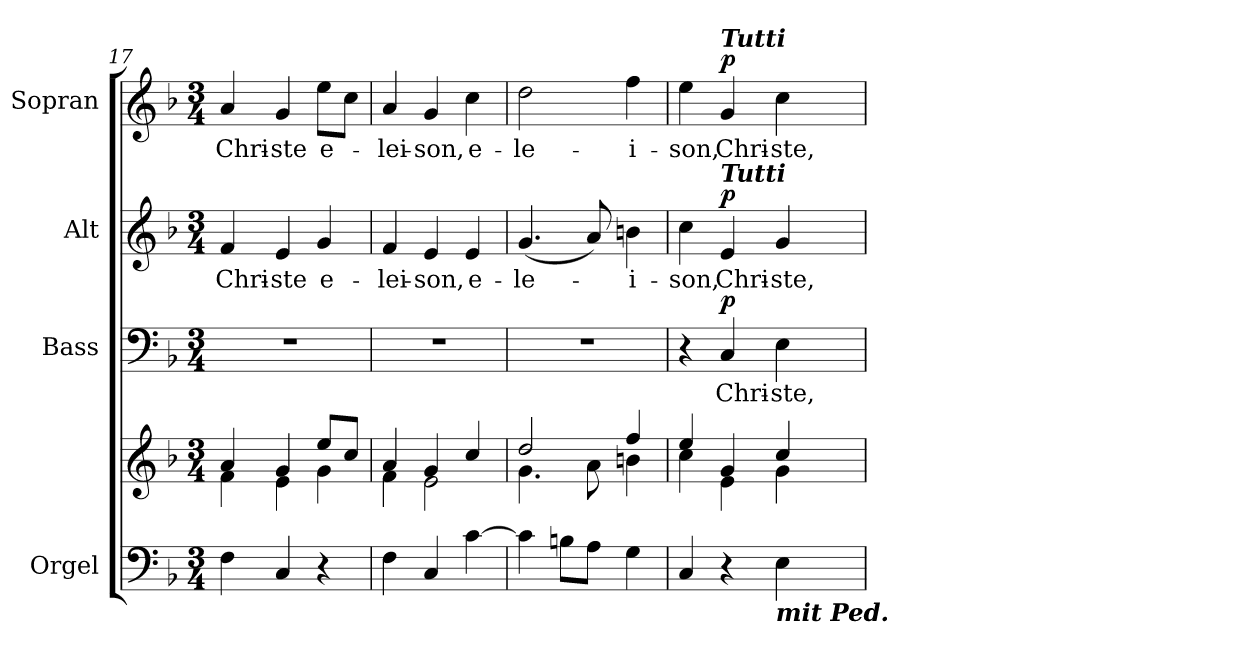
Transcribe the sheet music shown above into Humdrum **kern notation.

**kern	**kern	**kern	**text	**dynam	**kern	**text	**dynam	**kern	**text	**dynam
*part4	*part4	*part3	*part3	*part3	*part2	*part2	*part2	*part1	*part1	*part1
*staff5	*staff4	*staff3	*staff3	*staff3	*staff2	*staff2	*staff2	*staff1	*staff1	*staff1
*I"Orgel	*	*I"Bass	*	*	*I"Alt	*	*	*I"Sopran	*	*
*I'Org.	*	*I'B.	*	*	*I'A.	*	*	*I'S.	*	*
*clefF4	*clefG2	*clefF4	*	*	*clefG2	*	*	*clefG2	*	*
*k[b-]	*k[b-]	*k[b-]	*	*	*k[b-]	*	*	*k[b-]	*	*
*F:	*F:	*F:	*	*	*F:	*	*	*F:	*	*
*M3/4	*M3/4	*M3/4	*	*	*M3/4	*	*	*M3/4	*	*
=17	=17	=17	=17	=17	=17	=17	=17	=17	=17	=17
*	*^	*	*	*	*	*	*	*	*	*
!	!	!	!	!	!	!	!LO:LY:b	!	!	!LO:LY:b	!
4F\	4a/	4f\	2.r	.	.	4f/	Chri-	.	4a/	Chri-	.
!	!	!	!	!	!	!	!LO:LY:b	!	!	!LO:LY:b	!
4C/	4g/	4e\	.	.	.	4e/	-ste	.	4g/	-ste	.
!	!	!	!	!	!	!	!LO:LY:b	!	!	!LO:LY:b	!
4r	8ee/L	4g\	.	.	.	4g/	e-	.	8ee\L	e-	.
.	8cc/J	.	.	.	.	.	.	.	8cc\J	.	.
=18	=18	=18	=18	=18	=18	=18	=18	=18	=18	=18	=18
!	!	!	!	!	!	!	!LO:LY:b	!	!	!LO:LY:b	!
4F\	4a/	4f\	2.r	.	.	4f/	-lei-	.	4a/	-lei-	.
!	!	!	!	!	!	!	!LO:LY:b	!	!	!LO:LY:b	!
4C/	4g/	2e\	.	.	.	4e/	-son,	.	4g/	-son,	.
!	!	!	!	!	!	!	!LO:LY:b	!	!	!LO:LY:b	!
[4c\	4cc/	.	.	.	.	4e/	e-	.	4cc\	e-	.
=19	=19	=19	=19	=19	=19	=19	=19	=19	=19	=19	=19
!	!	!	!	!	!	!	!LO:LY:b	!	!	!LO:LY:b	!
4c\]	2dd/	4.g\	2.r	.	.	(<4.g/	-le-	.	2dd\	-le-	.
8Bn\L	.	.	.	.	.	.	.	.	.	.	.
8A\J	.	8a\	.	.	.	8a/)	.	.	.	.	.
!	!	!	!	!	!	!	!LO:LY:b	!	!	!LO:LY:b	!
4G\	4ff/	4bn\	.	.	.	4bn\	-i-	.	4ff\	-i-	.
=20	=20	=20	=20	=20	=20	=20	=20	=20	=20	=20	=20
!	!	!	!	!	!	!	!LO:LY:b	!	!	!LO:LY:b	!
4C/	4ee/	4cc\	4r	.	.	4cc\	-son,	.	4ee\	-son,	.
!	!	!	!	!	!	!	!	!	!LO:TX:a:Bi:t=Tutti	!	!
!	!	!	!	!	!	!LO:TX:a:Bi:t=Tutti	!	!	!	!	!
!	!	!	!	!LO:LY:b	!LO:DY:a	!	!LO:LY:b	!LO:DY:a	!	!LO:LY:b	!LO:DY:a
4r	4g/	4e\	4C/	Chri-	p	4e/	Chri-	p	4g/	Chri-	p
!LO:TX:b:Bi:t=mit Ped.	!	!	!	!	!	!	!	!	!	!	!
!	!	!	!	!LO:LY:b	!	!	!LO:LY:b	!	!	!LO:LY:b	!
4E\	4cc/	4g\	4E\	-ste,	.	4g/	-ste,	.	4cc\	-ste,	.
*	*v	*v	*	*	*	*	*	*	*	*	*
=	=	=	=	=	=	=	=	=	=	=
*-	*-	*-	*-	*-	*-	*-	*-	*-	*-	*-
